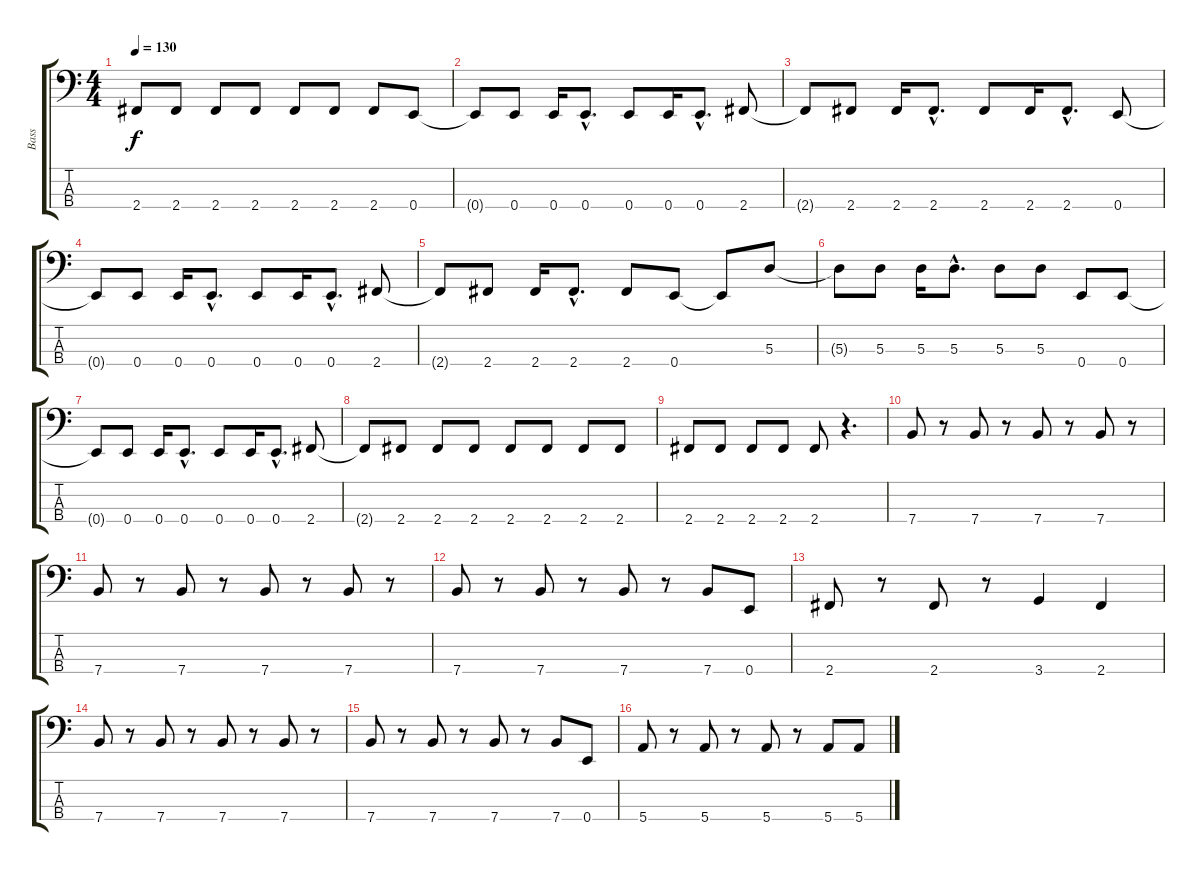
\track ("Bass" "Bass") {instrument electricbasspick}
\staff {score tabs}
\tuning (G2 D2 A1 E1) {hide}
\ts (4 4)
\tempo 130
\clef f4
\ks c
2.4.8{dy f} 2.4.8 2.4.8 2.4.8 2.4.8 2.4.8 2.4.8 0.4.8 |
0.4{t}.8 0.4.8 0.4.16 0.4{hac}.8{d} 0.4.8 0.4.16 0.4{hac}.8{d} 2.4.8 |
2.4{t}.8 2.4.8 2.4.16 2.4{hac}.8{d} 2.4.8 2.4.16 2.4{hac}.8{d} 0.4.8 |
0.4{t}.8 0.4.8 0.4.16 0.4{hac}.8{d} 0.4.8 0.4.16 0.4{hac}.8{d} 2.4.8 |
2.4{t}.8 2.4.8 2.4.16 2.4{hac}.8{d} 2.4.8 0.4.8 0.4{t}.8 5.3.8 |
5.3{t}.8 5.3.8 5.3.16 5.3{hac}.8{d} 5.3.8 5.3.8 0.4.8 0.4.8 |
0.4{t}.8 0.4.8 0.4.16 0.4{hac}.8{d} 0.4.8 0.4.16 0.4{hac}.8{d} 2.4.8 |
2.4{t}.8 2.4.8 2.4.8 2.4.8 2.4.8 2.4.8 2.4.8 2.4.8 |
2.4.8 2.4.8 2.4.8 2.4.8 2.4.8 r.4{d} |
7.4.8 r.8 7.4.8 r.8 7.4.8 r.8 7.4.8 r.8 |
7.4.8 r.8 7.4.8 r.8 7.4.8 r.8 7.4.8 r.8 |
7.4.8 r.8 7.4.8 r.8 7.4.8 r.8 7.4.8 0.4.8 |
2.4.8 r.8 2.4.8 r.8 3.4.4 2.4.4 |
7.4.8 r.8 7.4.8 r.8 7.4.8 r.8 7.4.8 r.8 |
7.4.8 r.8 7.4.8 r.8 7.4.8 r.8 7.4.8 0.4.8 |
5.4.8 r.8 5.4.8 r.8 5.4.8 r.8 5.4.8 5.4.8
